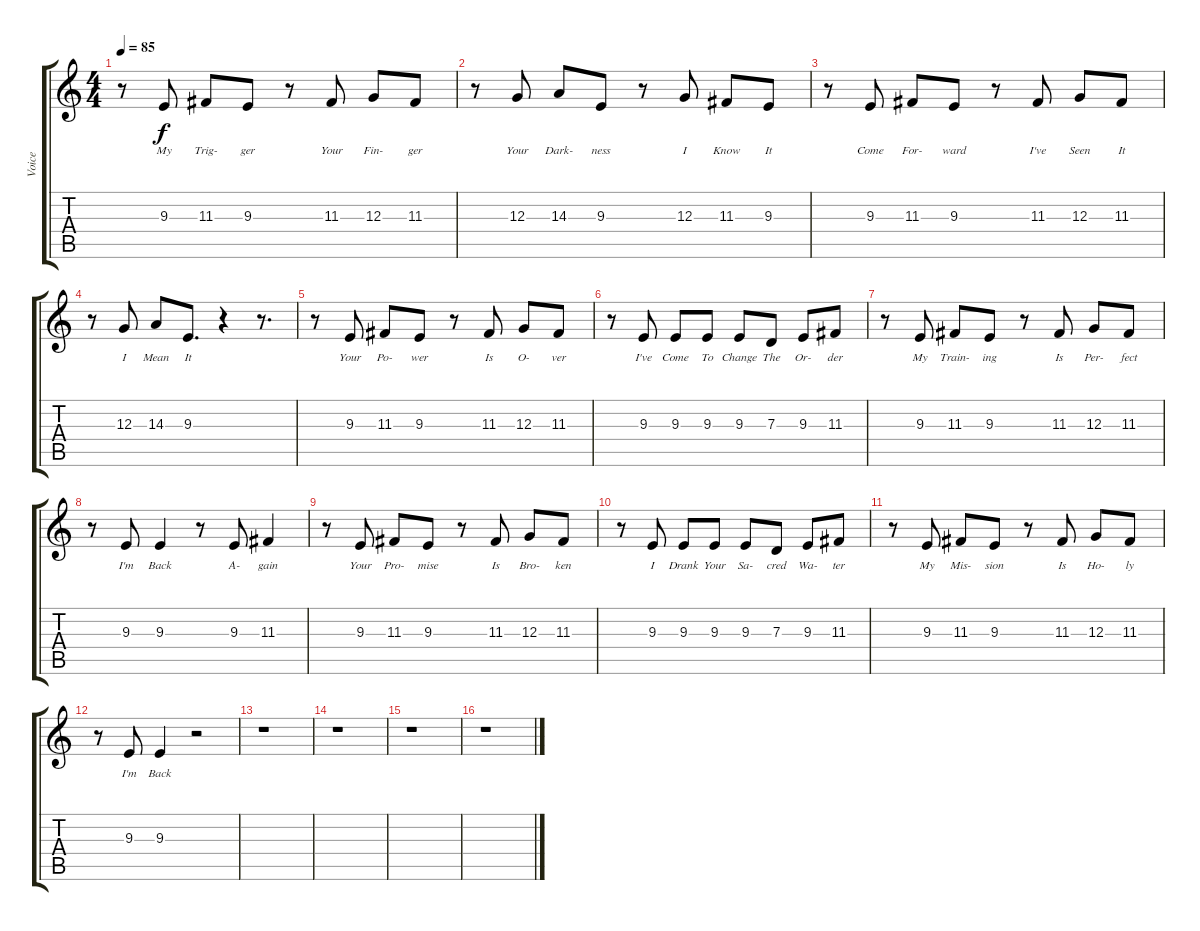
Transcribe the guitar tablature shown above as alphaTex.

\track ("Voice" "Voice") {instrument clarinet}
\staff {score tabs}
\tuning (E4 B3 G3 D3 A2 E2) {hide}
\ts (4 4)
\tempo 85
\clef g2
\ks c
r.8{dy f} 9.3.8{lyrics (0 "My") lyrics (1 "") lyrics (2 "") lyrics (3 "") lyrics (4 "")} 11.3.8{lyrics (0 "Trig-") lyrics (1 "") lyrics (2 "") lyrics (3 "") lyrics (4 "")} 9.3.8{lyrics (0 "ger") lyrics (1 "") lyrics (2 "") lyrics (3 "") lyrics (4 "")} r.8 11.3.8{lyrics (0 "Your") lyrics (1 "") lyrics (2 "") lyrics (3 "") lyrics (4 "")} 12.3.8{lyrics (0 "Fin-") lyrics (1 "") lyrics (2 "") lyrics (3 "") lyrics (4 "")} 11.3.8{lyrics (0 "ger") lyrics (1 "") lyrics (2 "") lyrics (3 "") lyrics (4 "")} |
r.8 12.3.8{lyrics (0 "Your") lyrics (1 "") lyrics (2 "") lyrics (3 "") lyrics (4 "")} 14.3.8{lyrics (0 "Dark-") lyrics (1 "") lyrics (2 "") lyrics (3 "") lyrics (4 "")} 9.3.8{lyrics (0 "ness") lyrics (1 "") lyrics (2 "") lyrics (3 "") lyrics (4 "")} r.8 12.3.8{lyrics (0 "I") lyrics (1 "") lyrics (2 "") lyrics (3 "") lyrics (4 "")} 11.3.8{lyrics (0 "Know") lyrics (1 "") lyrics (2 "") lyrics (3 "") lyrics (4 "")} 9.3.8{lyrics (0 "It") lyrics (1 "") lyrics (2 "") lyrics (3 "") lyrics (4 "")} |
r.8 9.3.8{lyrics (0 "Come") lyrics (1 "") lyrics (2 "") lyrics (3 "") lyrics (4 "")} 11.3.8{lyrics (0 "For-") lyrics (1 "") lyrics (2 "") lyrics (3 "") lyrics (4 "")} 9.3.8{lyrics (0 "ward") lyrics (1 "") lyrics (2 "") lyrics (3 "") lyrics (4 "")} r.8 11.3.8{lyrics (0 "I've") lyrics (1 "") lyrics (2 "") lyrics (3 "") lyrics (4 "")} 12.3.8{lyrics (0 "Seen") lyrics (1 "") lyrics (2 "") lyrics (3 "") lyrics (4 "")} 11.3.8{lyrics (0 "It") lyrics (1 "") lyrics (2 "") lyrics (3 "") lyrics (4 "")} |
r.8 12.3.8{lyrics (0 "I") lyrics (1 "") lyrics (2 "") lyrics (3 "") lyrics (4 "")} 14.3.8{lyrics (0 "Mean") lyrics (1 "") lyrics (2 "") lyrics (3 "") lyrics (4 "")} 9.3.8{d lyrics (0 "It") lyrics (1 "") lyrics (2 "") lyrics (3 "") lyrics (4 "")} r.4 r.8{d} |
r.8 9.3.8{lyrics (0 "Your") lyrics (1 "") lyrics (2 "") lyrics (3 "") lyrics (4 "")} 11.3.8{lyrics (0 "Po-") lyrics (1 "") lyrics (2 "") lyrics (3 "") lyrics (4 "")} 9.3.8{lyrics (0 "wer") lyrics (1 "") lyrics (2 "") lyrics (3 "") lyrics (4 "")} r.8 11.3.8{lyrics (0 "Is") lyrics (1 "") lyrics (2 "") lyrics (3 "") lyrics (4 "")} 12.3.8{lyrics (0 "O-") lyrics (1 "") lyrics (2 "") lyrics (3 "") lyrics (4 "")} 11.3.8{lyrics (0 "ver") lyrics (1 "") lyrics (2 "") lyrics (3 "") lyrics (4 "")} |
r.8 9.3.8{lyrics (0 "I've") lyrics (1 "") lyrics (2 "") lyrics (3 "") lyrics (4 "")} 9.3.8{lyrics (0 "Come") lyrics (1 "") lyrics (2 "") lyrics (3 "") lyrics (4 "")} 9.3.8{lyrics (0 "To") lyrics (1 "") lyrics (2 "") lyrics (3 "") lyrics (4 "")} 9.3.8{lyrics (0 "Change") lyrics (1 "") lyrics (2 "") lyrics (3 "") lyrics (4 "")} 7.3.8{lyrics (0 "The") lyrics (1 "") lyrics (2 "") lyrics (3 "") lyrics (4 "")} 9.3.8{lyrics (0 "Or-") lyrics (1 "") lyrics (2 "") lyrics (3 "") lyrics (4 "")} 11.3.8{lyrics (0 "der") lyrics (1 "") lyrics (2 "") lyrics (3 "") lyrics (4 "")} |
r.8 9.3.8{lyrics (0 "My") lyrics (1 "") lyrics (2 "") lyrics (3 "") lyrics (4 "")} 11.3.8{lyrics (0 "Train-") lyrics (1 "") lyrics (2 "") lyrics (3 "") lyrics (4 "")} 9.3.8{lyrics (0 "ing") lyrics (1 "") lyrics (2 "") lyrics (3 "") lyrics (4 "")} r.8 11.3.8{lyrics (0 "Is") lyrics (1 "") lyrics (2 "") lyrics (3 "") lyrics (4 "")} 12.3.8{lyrics (0 "Per-") lyrics (1 "") lyrics (2 "") lyrics (3 "") lyrics (4 "")} 11.3.8{lyrics (0 "fect") lyrics (1 "") lyrics (2 "") lyrics (3 "") lyrics (4 "")} |
r.8 9.3.8{lyrics (0 "I'm") lyrics (1 "") lyrics (2 "") lyrics (3 "") lyrics (4 "")} 9.3.4{lyrics (0 "Back") lyrics (1 "") lyrics (2 "") lyrics (3 "") lyrics (4 "")} r.8 9.3.8{lyrics (0 "A-") lyrics (1 "") lyrics (2 "") lyrics (3 "") lyrics (4 "")} 11.3.4{lyrics (0 "gain") lyrics (1 "") lyrics (2 "") lyrics (3 "") lyrics (4 "")} |
r.8 9.3.8{lyrics (0 "Your") lyrics (1 "") lyrics (2 "") lyrics (3 "") lyrics (4 "")} 11.3.8{lyrics (0 "Pro-") lyrics (1 "") lyrics (2 "") lyrics (3 "") lyrics (4 "")} 9.3.8{lyrics (0 "mise") lyrics (1 "") lyrics (2 "") lyrics (3 "") lyrics (4 "")} r.8 11.3.8{lyrics (0 "Is") lyrics (1 "") lyrics (2 "") lyrics (3 "") lyrics (4 "")} 12.3.8{lyrics (0 "Bro-") lyrics (1 "") lyrics (2 "") lyrics (3 "") lyrics (4 "")} 11.3.8{lyrics (0 "ken") lyrics (1 "") lyrics (2 "") lyrics (3 "") lyrics (4 "")} |
r.8 9.3.8{lyrics (0 "I") lyrics (1 "") lyrics (2 "") lyrics (3 "") lyrics (4 "")} 9.3.8{lyrics (0 "Drank") lyrics (1 "") lyrics (2 "") lyrics (3 "") lyrics (4 "")} 9.3.8{lyrics (0 "Your") lyrics (1 "") lyrics (2 "") lyrics (3 "") lyrics (4 "")} 9.3.8{lyrics (0 "Sa-") lyrics (1 "") lyrics (2 "") lyrics (3 "") lyrics (4 "")} 7.3.8{lyrics (0 "cred") lyrics (1 "") lyrics (2 "") lyrics (3 "") lyrics (4 "")} 9.3.8{lyrics (0 "Wa-") lyrics (1 "") lyrics (2 "") lyrics (3 "") lyrics (4 "")} 11.3.8{lyrics (0 "ter") lyrics (1 "") lyrics (2 "") lyrics (3 "") lyrics (4 "")} |
r.8 9.3.8{lyrics (0 "My") lyrics (1 "") lyrics (2 "") lyrics (3 "") lyrics (4 "")} 11.3.8{lyrics (0 "Mis-") lyrics (1 "") lyrics (2 "") lyrics (3 "") lyrics (4 "")} 9.3.8{lyrics (0 "sion") lyrics (1 "") lyrics (2 "") lyrics (3 "") lyrics (4 "")} r.8 11.3.8{lyrics (0 "Is") lyrics (1 "") lyrics (2 "") lyrics (3 "") lyrics (4 "")} 12.3.8{lyrics (0 "Ho-") lyrics (1 "") lyrics (2 "") lyrics (3 "") lyrics (4 "")} 11.3.8{lyrics (0 "ly") lyrics (1 "") lyrics (2 "") lyrics (3 "") lyrics (4 "")} |
r.8 9.3.8{lyrics (0 "I'm") lyrics (1 "") lyrics (2 "") lyrics (3 "") lyrics (4 "")} 9.3.4{lyrics (0 "Back") lyrics (1 "") lyrics (2 "") lyrics (3 "") lyrics (4 "")} r.2 |
r.1 |
r.1 |
r.1 |
r.1
